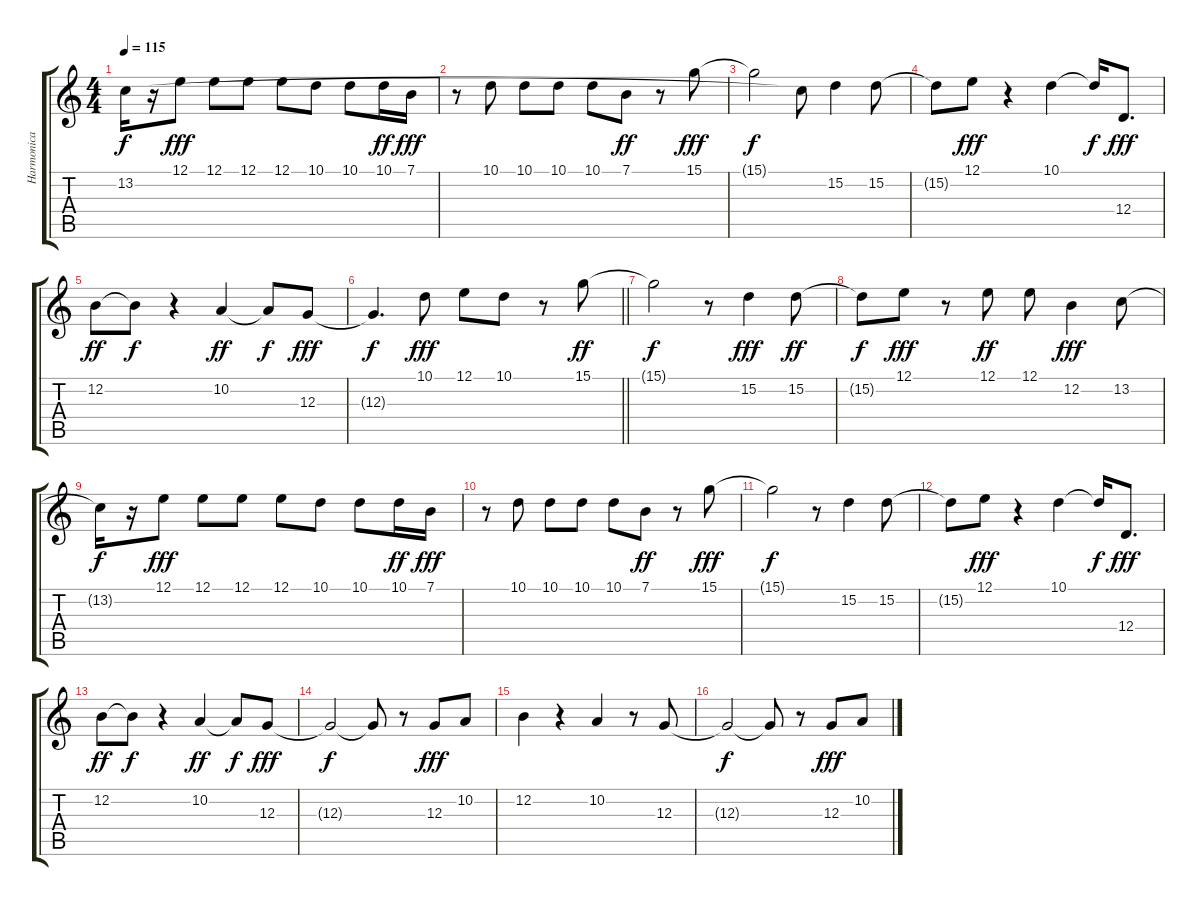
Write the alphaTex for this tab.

\track ("Harmonica (Voice)" "Harmonica ") {instrument harmonica}
\staff {score tabs}
\tuning (E4 B3 G3 D3 A2 E2) {hide}
\ts (4 4)
\tempo 115
\clef g2
\ks c
13.2{t}.16{dy f} r.16 12.1.8{dy fff} 12.1.8 12.1.8 12.1.8 10.1.8 10.1.8 10.1.16{dy ff} 7.1.16{dy fff} |
r.8 10.1.8 10.1.8 10.1.8 10.1.8 7.1.8{dy ff} r.8 15.1.8{dy fff} |
15.1{t}.2{dy f} 13.2{t}.8 15.2.4 15.2.8 |
15.2{t}.8 12.1.8{dy fff} r.4 10.1.4 10.1{t}.16{dy f} 12.4.8{d dy fff} |
12.2.8{dy ff} 12.2{t}.8{dy f} r.4 10.2.4{dy ff} 10.2{t}.8{dy f} 12.3.8{dy fff} |
\barLineRight lightlight
12.3{t}.4{d dy f} 10.1.8{dy fff} 12.1.8 10.1.8 r.8 15.1.8{dy ff} |
15.1{t}.2{dy f} r.8 15.2.4{dy fff} 15.2.8{dy ff} |
15.2{t}.8{dy f} 12.1.8{dy fff} r.8 12.1.8{dy ff} 12.1.8 12.2.4{dy fff} 13.2.8 |
13.2{t}.16{dy f} r.16 12.1.8{dy fff} 12.1.8 12.1.8 12.1.8 10.1.8 10.1.8 10.1.16{dy ff} 7.1.16{dy fff} |
r.8 10.1.8 10.1.8 10.1.8 10.1.8 7.1.8{dy ff} r.8 15.1.8{dy fff} |
15.1{t}.2{dy f} r.8 15.2.4 15.2.8 |
15.2{t}.8 12.1.8{dy fff} r.4 10.1.4 10.1{t}.16{dy f} 12.4.8{d dy fff} |
12.2.8{dy ff} 12.2{t}.8{dy f} r.4 10.2.4{dy ff} 10.2{t}.8{dy f} 12.3.8{dy fff} |
12.3{t}.2{dy f} 12.3{t}.8 r.8 12.3.8{dy fff} 10.2.8 |
12.2.4 r.4 10.2.4 r.8 12.3.8 |
12.3{t}.2{dy f} 12.3{t}.8 r.8 12.3.8{dy fff} 10.2.8
